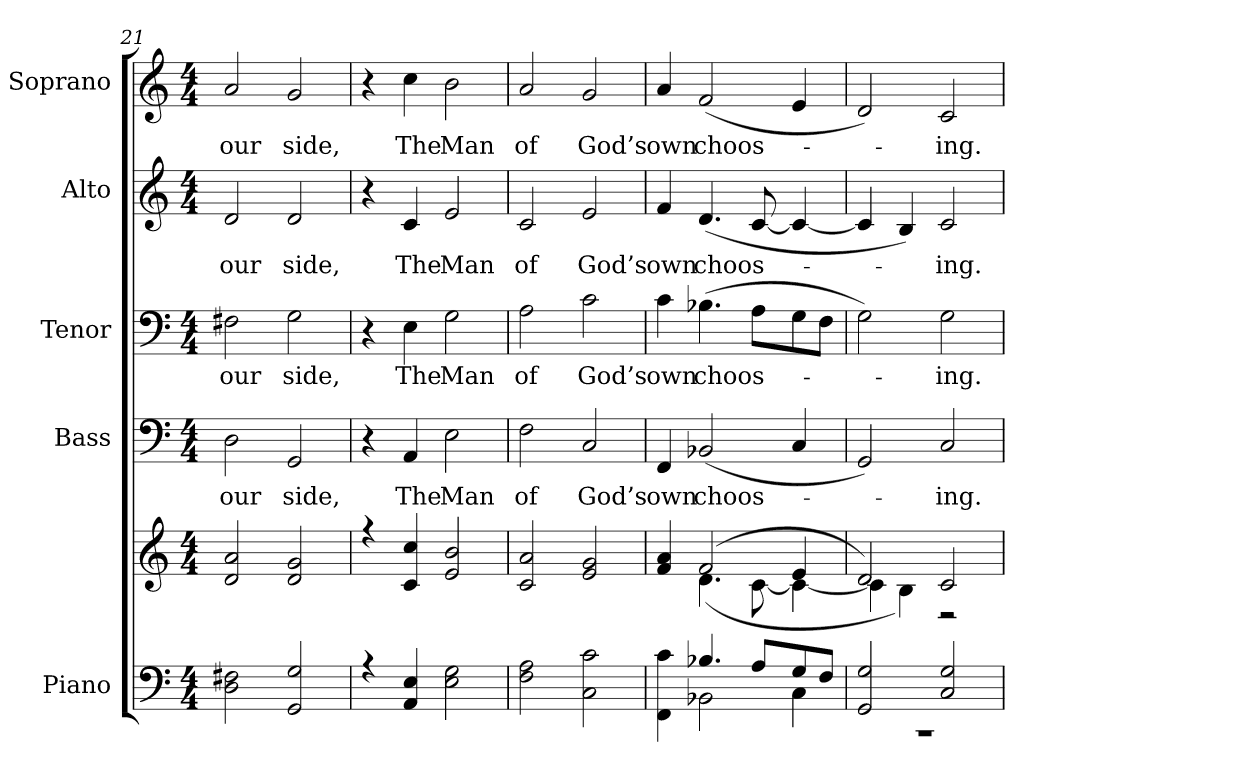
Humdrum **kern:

**kern	**kern	**kern	**text	**kern	**text	**kern	**text	**kern	**text
*part5	*part5	*part4	*part4	*part3	*part3	*part2	*part2	*part1	*part1
*staff6	*staff5	*staff4	*staff4	*staff3	*staff3	*staff2	*staff2	*staff1	*staff1
*I"Piano	*	*I"Bass	*	*I"Tenor	*	*I"Alto	*	*I"Soprano	*
*I'Pno.	*	*I'B.	*	*I'T.	*	*I'A.	*	*I'Pno.	*
*clefF4	*clefG2	*clefF4	*	*clefF4	*	*clefG2	*	*clefG2	*
*k[]	*k[]	*k[]	*	*k[]	*	*k[]	*	*k[]	*
*C:	*C:	*C:	*	*C:	*	*C:	*	*C:	*
*M4/4	*M4/4	*M4/4	*	*M4/4	*	*M4/4	*	*M4/4	*
=21	=21	=21	=21	=21	=21	=21	=21	=21	=21
!	!	!	!LO:LY:b:color=#000000	!	!	!	!	!	!
!	!	!	!	!	!LO:LY:b:color=#000000	!	!	!	!
!	!	!	!	!	!	!	!LO:LY:b:color=#000000	!	!
!	!	!	!	!	!	!	!	!	!LO:LY:b:color=#000000
2Di\ 2F#Xi	2di/ 2ai	2Di\	our	2F#Xi\	our	2di/	our	2ai/	our
!	!	!	!LO:LY:b:color=#000000	!	!	!	!	!	!
!	!	!	!	!	!LO:LY:b:color=#000000	!	!	!	!
!	!	!	!	!	!	!	!LO:LY:b:color=#000000	!	!
!	!	!	!	!	!	!	!	!	!LO:LY:b:color=#000000
2GGi/ 2Gi	2di/ 2gi	2GGi/	side,	2Gi\	side,	2di/	side,	2gi/	side,
!!LO:PB:g=z
=22	=22	=22	=22	=22	=22	=22	=22	=22	=22
*^	*^	*	*	*	*	*	*	*	*
4r	1ryy	4r	1ryy	4r	.	4r	.	4r	.	4r	.
!	!	!	!	!	!LO:LY:b:color=#000000	!	!	!	!	!	!
!	!	!	!	!	!	!	!LO:LY:b:color=#000000	!	!	!	!
!	!	!	!	!	!	!	!	!	!LO:LY:b:color=#000000	!	!
!	!	!	!	!	!	!	!	!	!	!	!LO:LY:b:color=#000000
4AAi/ 4Ei	.	4ci/ 4cci	.	4AAi/	The	4Ei\	The	4ci/	The	4cci\	The
!	!	!	!	!	!LO:LY:b:color=#000000	!	!	!	!	!	!
!	!	!	!	!	!	!	!LO:LY:b:color=#000000	!	!	!	!
!	!	!	!	!	!	!	!	!	!LO:LY:b:color=#000000	!	!
!	!	!	!	!	!	!	!	!	!	!	!LO:LY:b:color=#000000
2Ei\ 2Gi	.	2ei/ 2bi	.	2Ei\	Man	2Gi\	Man	2ei/	Man	2bi\	Man
=23	=23	=23	=23	=23	=23	=23	=23	=23	=23	=23	=23
!	!	!	!	!	!LO:LY:b:color=#000000	!	!	!	!	!	!
!	!	!	!	!	!	!	!LO:LY:b:color=#000000	!	!	!	!
!	!	!	!	!	!	!	!	!	!LO:LY:b:color=#000000	!	!
!	!	!	!	!	!	!	!	!	!	!	!LO:LY:b:color=#000000
2Fi\ 2Ai	1ryy	2ci/ 2ai	1ryy	2Fi\	of	2Ai\	of	2ci/	of	2ai/	of
!	!	!	!	!	!LO:LY:b:color=#000000	!	!	!	!	!	!
!	!	!	!	!	!	!	!LO:LY:b:color=#000000	!	!	!	!
!	!	!	!	!	!	!	!	!	!LO:LY:b:color=#000000	!	!
!	!	!	!	!	!	!	!	!	!	!	!LO:LY:b:color=#000000
2Ci\ 2ci	.	2ei/ 2gi	.	2Ci/	God’s	2ci\	God’s	2ei/	God’s	2gi/	God’s
!!LO:PB:g=z
=24	=24	=24	=24	=24	=24	=24	=24	=24	=24	=24	=24
!	!	!	!	!	!LO:LY:b:color=#000000	!	!	!	!	!	!
!	!	!	!	!	!	!	!LO:LY:b:color=#000000	!	!	!	!
!	!	!	!	!	!	!	!	!	!LO:LY:b:color=#000000	!	!
!	!	!	!	!	!	!	!	!	!	!	!LO:LY:b:color=#000000
4FFi\ 4ci	4ryy	4fi/ 4ai	4ryy	4FFi/	own	4ci\	own	4fi/	own	4ai/	own
!	!	!	!	!	!LO:LY:b:color=#000000	!	!	!	!	!	!
!	!	!	!	!	!	!	!LO:LY:b:color=#000000	!	!	!	!
!	!	!	!	!	!	!	!	!	!LO:LY:b:color=#000000	!	!
!	!	!	!	!	!	!	!	!	!	!	!LO:LY:b:color=#000000
4.B-Xi/	2BB-Xi\	(2fi/	(4.di\	(2BB-Xi/	choos-	(4.B-Xi\	choos-	(4.di/	choos-	(2fi/	choos-
8Ai/L	.	.	[<8ci\	.	.	8Ai\L	.	[<8ci/	.	.	.
8Gi/	4Ci\	4ei/	4ci\_<	4Ci/	.	8Gi\	.	4ci/_<	.	4ei/	.
8Fi/J	.	.	.	.	.	8Fi\J	.	.	.	.	.
=25	=25	=25	=25	=25	=25	=25	=25	=25	=25	=25	=25
2GGi/ 2Gi	1r	2di/)	4ci\]	2GGi/)	.	2Gi\)	.	4ci/]	.	2di/)	.
.	.	.	4Bi\)	.	.	.	.	4Bi/)	.	.	.
!	!	!	!	!	!LO:LY:b:color=#000000	!	!	!	!	!	!
!	!	!	!	!	!	!	!LO:LY:b:color=#000000	!	!	!	!
!	!	!	!	!	!	!	!	!	!LO:LY:b:color=#000000	!	!
!	!	!	!	!	!	!	!	!	!	!	!LO:LY:b:color=#000000
2Ci/ 2Gi	.	2ci/	2r	2Ci/	-ing.	2Gi\	-ing.	2ci/	-ing.	2ci/	-ing.
*v	*v	*	*	*	*	*	*	*	*	*	*
*	*v	*v	*	*	*	*	*	*	*	*
=	=	=	=	=	=	=	=	=	=
*-	*-	*-	*-	*-	*-	*-	*-	*-	*-
